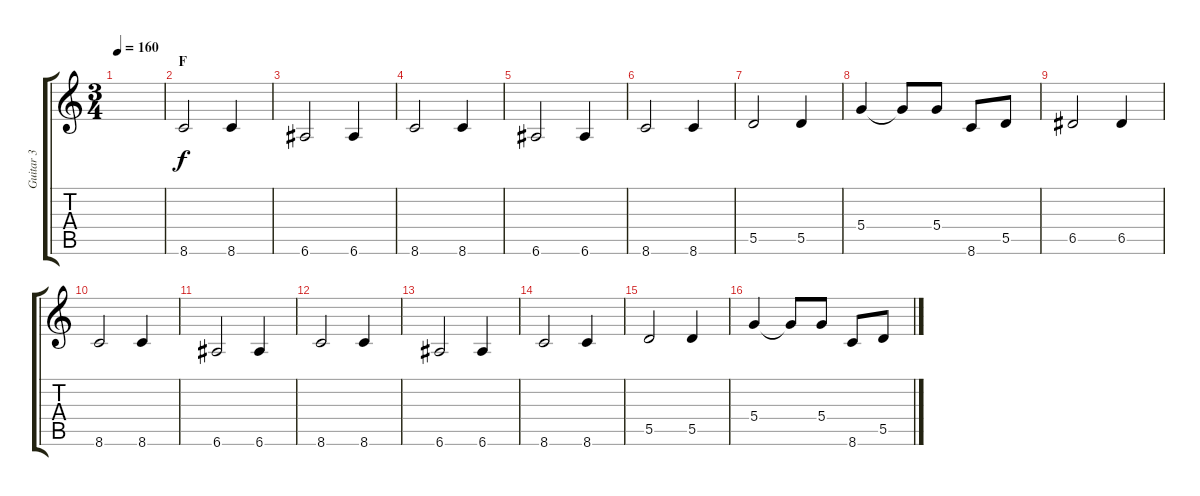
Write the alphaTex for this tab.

\track ("Guitar 3" "Guitar 3") {instrument acousticguitarnylon}
\staff {score tabs}
\tuning (E4 B3 G3 D3 A2 E2) {hide}
\ts (3 4)
\tempo 160
\clef g2
\ks c
|
\section ("" "F")
8.6.2 8.6.4 |
6.6.2 6.6.4 |
8.6.2 8.6.4 |
6.6.2 6.6.4 |
8.6.2 8.6.4 |
5.5.2 5.5.4 |
5.4.4 5.4{t}.8 5.4.8 8.6.8 5.5.8 |
6.5.2 6.5.4 |
8.6.2 8.6.4 |
6.6.2 6.6.4 |
8.6.2 8.6.4 |
6.6.2 6.6.4 |
8.6.2 8.6.4 |
5.5.2 5.5.4 |
5.4.4 5.4{t}.8 5.4.8 8.6.8 5.5.8
